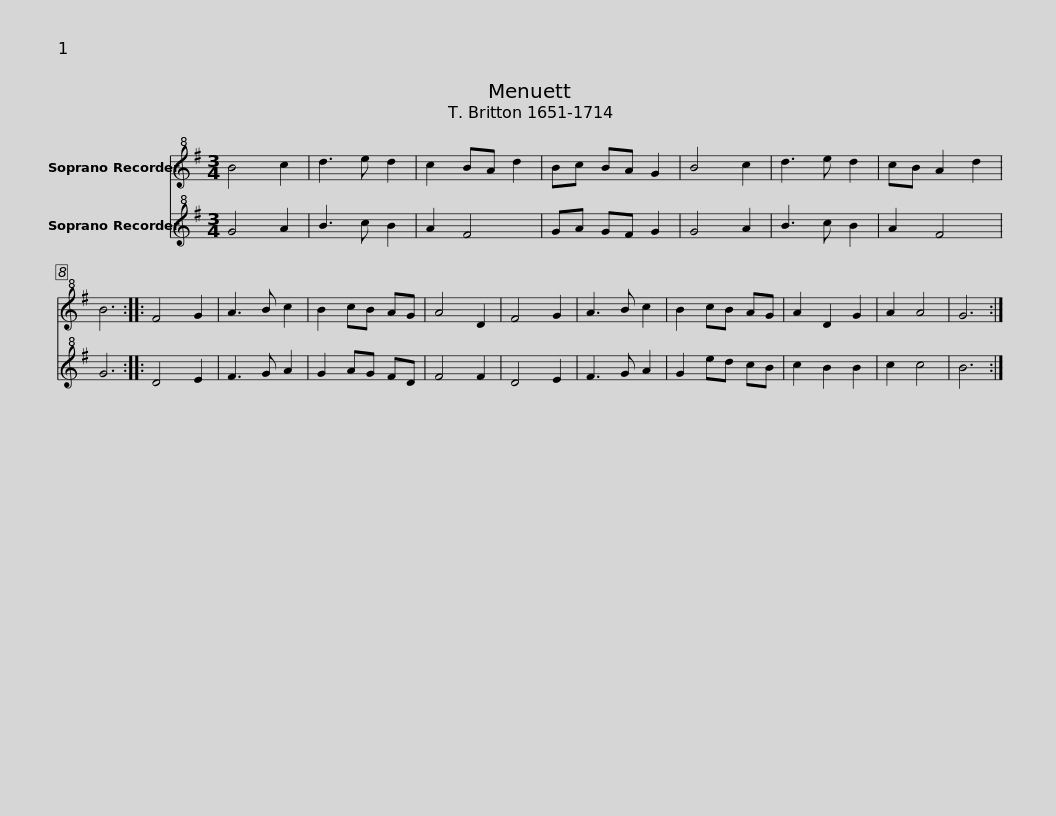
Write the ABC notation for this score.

X:1
%%score 1 2
L:1/8
M:3/4
I:linebreak $
K:G
V:1 treble+8
V:2 treble+8
V:1
 B4 c2 | d3 e d2 | c2 BA d2 | Bc BA G2 | B4 c2 | %5
 d3 e d2 | cB A2 d2 | B6 :: F4 G2 |$ A3 B c2 | %10
 B2 cB AG | A4 D2 | F4 G2 | A3 B c2 | B2 cB AG | %15
 A2 D2 G2 | A2 A4 | G6 :| %18
V:2
 G4 A2 | B3 c B2 | A2 F4 | GA GF G2 | G4 A2 | %5
 B3 c B2 | A2 F4 | G6 :: D4 E2 |$ F3 G A2 | %10
 G2 AG FD | F4 F2 | D4 E2 | F3 G A2 | G2 ed cB | %15
 c2 B2 B2 | c2 c4 | B6 :| %18
